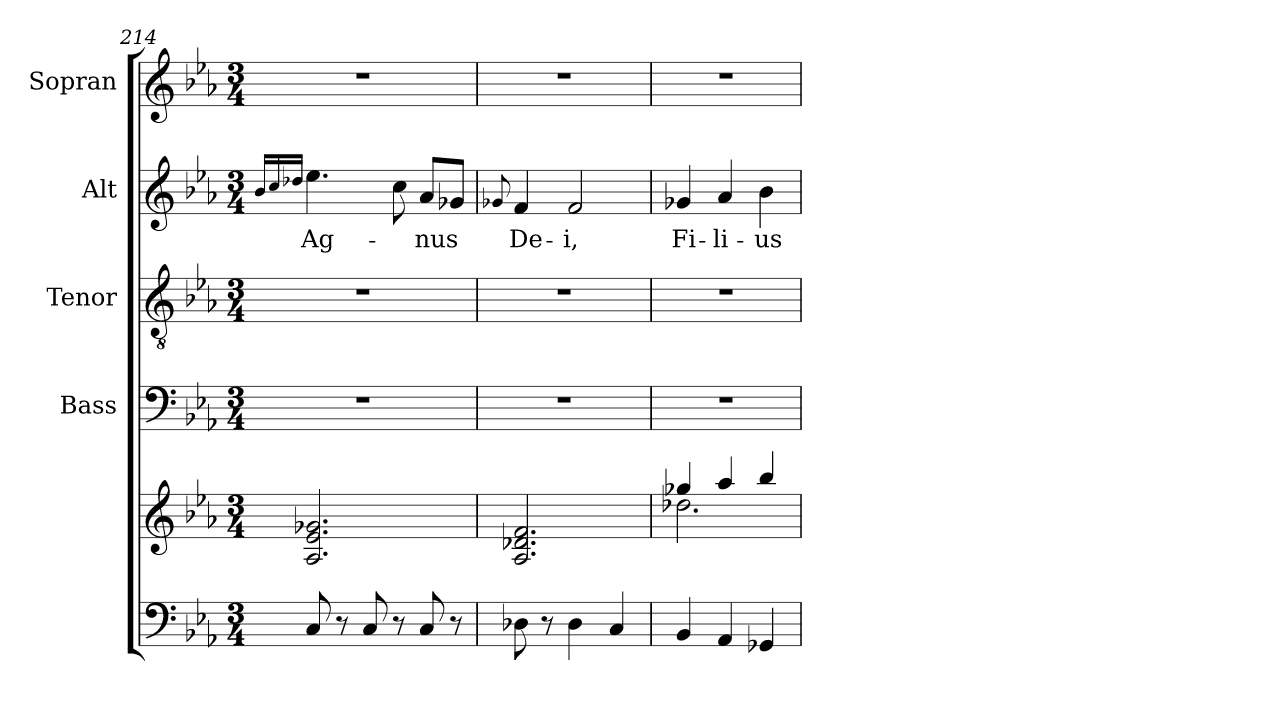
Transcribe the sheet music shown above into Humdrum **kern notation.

**kern	**kern	**kern	**kern	**kern	**text	**kern
*part5	*part5	*part4	*part3	*part2	*part2	*part1
*staff6	*staff5	*staff4	*staff3	*staff2	*staff2	*staff1
*	*	*I"Bass	*I"Tenor	*I"Alt	*	*I"Sopran
*	*	*I'B.	*I'T.	*I'A.	*	*I'S.
*clefF4	*clefG2	*clefF4	*clefGv2	*clefG2	*	*clefG2
*k[b-e-a-]	*k[b-e-a-]	*k[b-e-a-]	*k[b-e-a-]	*k[b-e-a-]	*	*k[b-e-a-]
*E-:	*E-:	*E-:	*E-:	*E-:	*	*E-:
*M3/4	*M3/4	*M3/4	*M3/4	*M3/4	*	*M3/4
=214	=214	=214	=214	=214	=214	=214
.	.	.	.	16qb-/LL	.	.
.	.	.	.	16qcc/	.	.
.	.	.	.	16qdd-X/JJ	.	.
!	!	!	!	!	!LO:LY:b	!
8C/	2.A-/ 2.e-/ 2.g-X/	2.r	2.r	4.ee-\	Ag-	2.r
8r	.	.	.	.	.	.
8C/	.	.	.	.	.	.
8r	.	.	.	8cc\	.	.
!	!	!	!	!	!LO:LY:b	!
8C/	.	.	.	8a-/L	-nus	.
8r	.	.	.	8g-X/J	.	.
=215	=215	=215	=215	=215	=215	=215
.	.	.	.	8qqg-X/	.	.
!	!	!	!	!	!LO:LY:b	!
8D-X\	2.A-/ 2.d-X/ 2.f/	2.r	2.r	4f/	De-	2.r
8r	.	.	.	.	.	.
!	!	!	!	!	!LO:LY:b	!
4D-\	.	.	.	2f/	-i,	.
4C/	.	.	.	.	.	.
=216	=216	=216	=216	=216	=216	=216
*	*^	*	*	*	*	*
!	!	!	!	!	!	!LO:LY:b	!
4BB-/	4gg-X/	2.dd-X\	2.r	2.r	4g-X/	Fi-	2.r
!	!	!	!	!	!	!LO:LY:b	!
4AA-/	4aa-/	.	.	.	4a-/	-li-	.
!	!	!	!	!	!	!LO:LY:b	!
4GG-X/	4bb-/	.	.	.	4b-\	-us	.
*	*v	*v	*	*	*	*	*
=	=	=	=	=	=	=
*-	*-	*-	*-	*-	*-	*-
